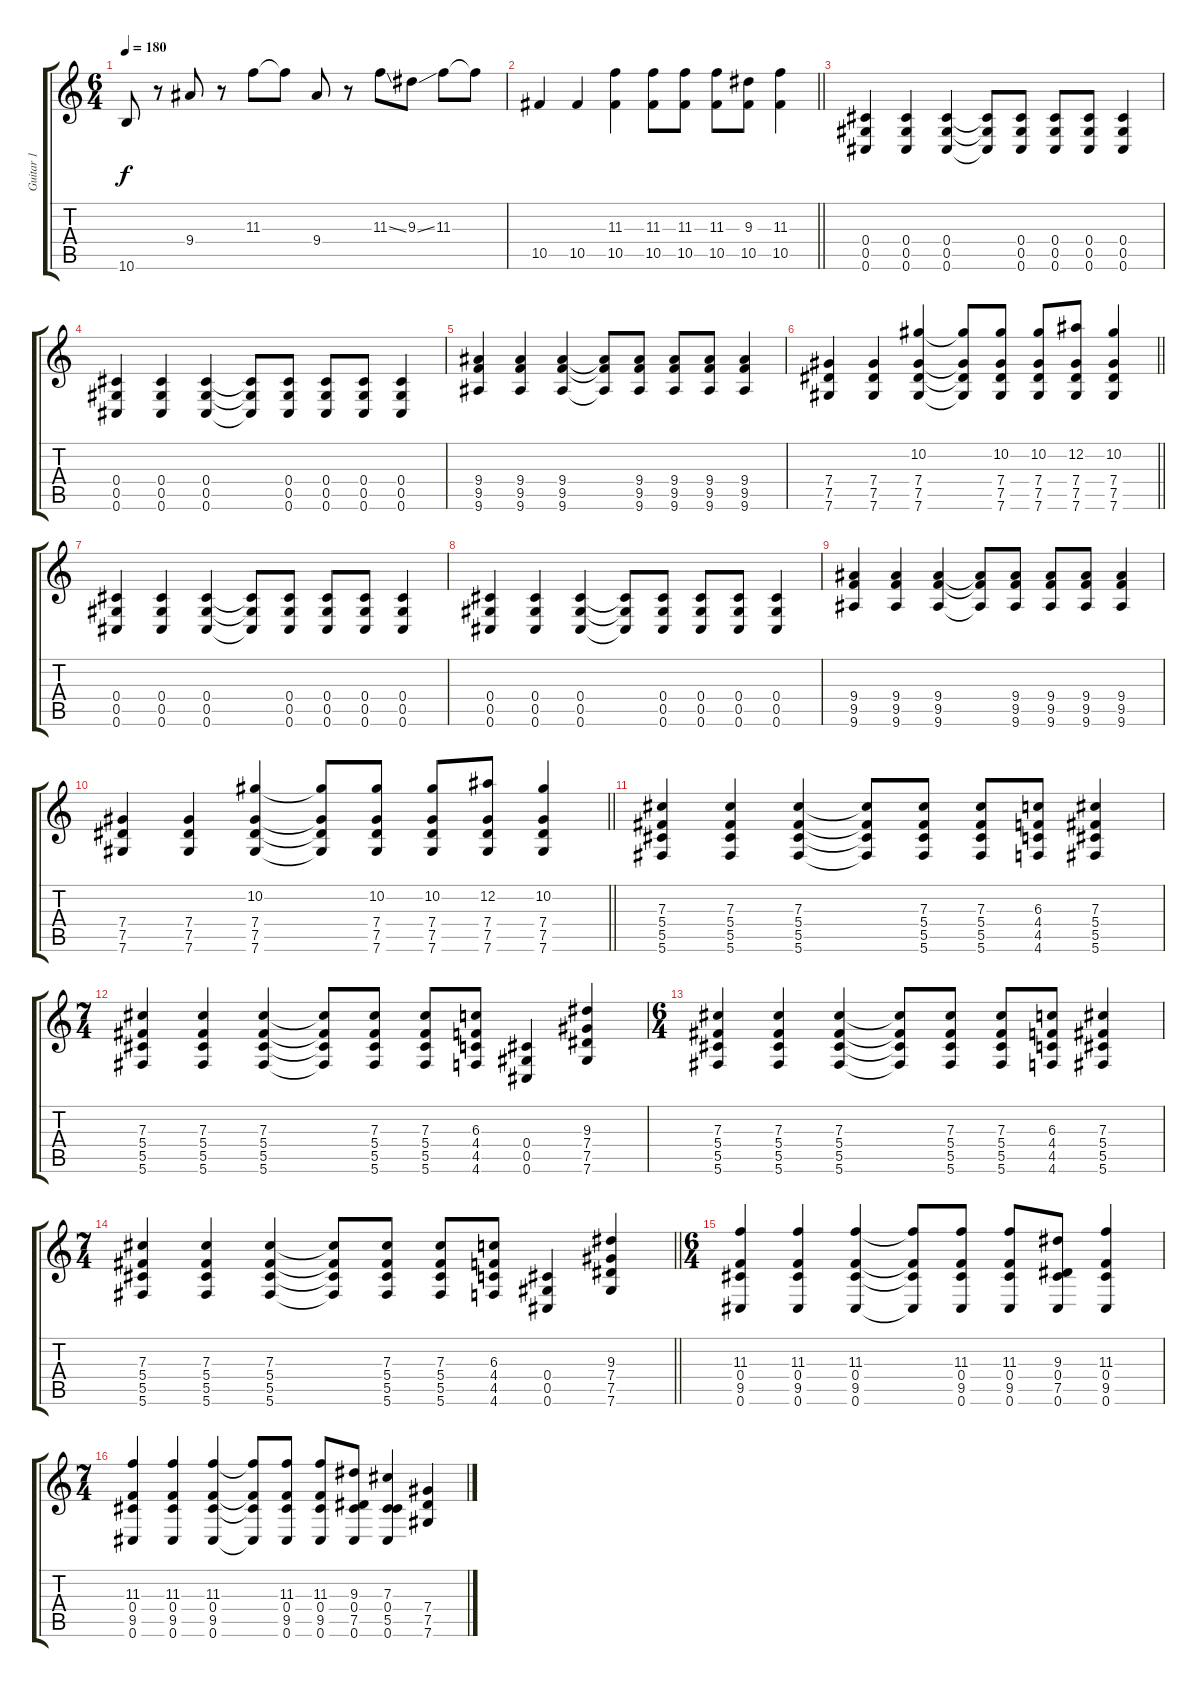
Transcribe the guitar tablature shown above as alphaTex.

\track ("Guitar 1" "Guitar 1") {instrument distortionguitar}
\staff {score tabs}
\tuning (Eb4 Bb3 Gb3 Db3 Ab2 Db2) {hide}
\ts (6 4)
\tempo 180
\clef g2
\ks c
10.6.8{dy f} r.8 9.4.8 r.8 11.3.8 11.3{t}.8 9.4.8 r.8 11.3{ss}.8 9.3{ss}.8 11.3.8 11.3{t}.8 |
\barLineRight lightlight
10.5.4 10.5.4 (11.3 10.5).4 (11.3 10.5).8 (11.3 10.5).8 (11.3 10.5).8 (9.3 10.5).8 (11.3 10.5).4 |
(0.4 0.5 0.6).4 (0.4 0.5 0.6).4 (0.4 0.5 0.6).4 (0.4{t} 0.5{t} 0.6{t}).8 (0.4 0.5 0.6).8 (0.4 0.5 0.6).8 (0.4 0.5 0.6).8 (0.4 0.5 0.6).4 |
(0.4 0.5 0.6).4 (0.4 0.5 0.6).4 (0.4 0.5 0.6).4 (0.4{t} 0.5{t} 0.6{t}).8 (0.4 0.5 0.6).8 (0.4 0.5 0.6).8 (0.4 0.5 0.6).8 (0.4 0.5 0.6).4 |
(9.4 9.5 9.6).4 (9.4 9.5 9.6).4 (9.4 9.5 9.6).4 (9.4{t} 9.5{t} 9.6{t}).8 (9.4 9.5 9.6).8 (9.4 9.5 9.6).8 (9.4 9.5 9.6).8 (9.4 9.5 9.6).4 |
\barLineRight lightlight
(7.4 7.5 7.6).4 (7.4 7.5 7.6).4 (10.2 7.4 7.5 7.6).4 (10.2{t} 7.4{t} 7.5{t} 7.6{t}).8 (10.2 7.4 7.5 7.6).8 (10.2 7.4 7.5 7.6).8 (12.2 7.4 7.5 7.6).8 (10.2 7.4 7.5 7.6).4 |
(0.4 0.5 0.6).4 (0.4 0.5 0.6).4 (0.4 0.5 0.6).4 (0.4{t} 0.5{t} 0.6{t}).8 (0.4 0.5 0.6).8 (0.4 0.5 0.6).8 (0.4 0.5 0.6).8 (0.4 0.5 0.6).4 |
(0.4 0.5 0.6).4 (0.4 0.5 0.6).4 (0.4 0.5 0.6).4 (0.4{t} 0.5{t} 0.6{t}).8 (0.4 0.5 0.6).8 (0.4 0.5 0.6).8 (0.4 0.5 0.6).8 (0.4 0.5 0.6).4 |
(9.4 9.5 9.6).4 (9.4 9.5 9.6).4 (9.4 9.5 9.6).4 (9.4{t} 9.5{t} 9.6{t}).8 (9.4 9.5 9.6).8 (9.4 9.5 9.6).8 (9.4 9.5 9.6).8 (9.4 9.5 9.6).4 |
\barLineRight lightlight
(7.4 7.5 7.6).4 (7.4 7.5 7.6).4 (10.2 7.4 7.5 7.6).4 (10.2{t} 7.4{t} 7.5{t} 7.6{t}).8 (10.2 7.4 7.5 7.6).8 (10.2 7.4 7.5 7.6).8 (12.2 7.4 7.5 7.6).8 (10.2 7.4 7.5 7.6).4 |
(7.3 5.4 5.5 5.6).4 (7.3 5.4 5.5 5.6).4 (7.3 5.4 5.5 5.6).4 (7.3{t} 5.4{t} 5.5{t} 5.6{t}).8 (7.3 5.4 5.5 5.6).8 (7.3 5.4 5.5 5.6).8 (6.3 4.4 4.5 4.6).8 (7.3 5.4 5.5 5.6).4 |
\ts (7 4)
(7.3 5.4 5.5 5.6).4 (7.3 5.4 5.5 5.6).4 (7.3 5.4 5.5 5.6).4 (7.3{t} 5.4{t} 5.5{t} 5.6{t}).8 (7.3 5.4 5.5 5.6).8 (7.3 5.4 5.5 5.6).8 (6.3 4.4 4.5 4.6).8 (0.4 0.5 0.6).4 (9.3 7.4 7.5 7.6).4 |
\ts (6 4)
(7.3 5.4 5.5 5.6).4 (7.3 5.4 5.5 5.6).4 (7.3 5.4 5.5 5.6).4 (7.3{t} 5.4{t} 5.5{t} 5.6{t}).8 (7.3 5.4 5.5 5.6).8 (7.3 5.4 5.5 5.6).8 (6.3 4.4 4.5 4.6).8 (7.3 5.4 5.5 5.6).4 |
\ts (7 4)
\barLineRight lightlight
(7.3 5.4 5.5 5.6).4 (7.3 5.4 5.5 5.6).4 (7.3 5.4 5.5 5.6).4 (7.3{t} 5.4{t} 5.5{t} 5.6{t}).8 (7.3 5.4 5.5 5.6).8 (7.3 5.4 5.5 5.6).8 (6.3 4.4 4.5 4.6).8 (0.4 0.5 0.6).4 (9.3 7.4 7.5 7.6).4 |
\ts (6 4)
(11.3 0.4 9.5 0.6).4 (11.3 0.4 9.5 0.6).4 (11.3 0.4 9.5 0.6).4 (11.3{t} 0.4{t} 9.5{t} 0.6{t}).8 (11.3 0.4 9.5 0.6).8 (11.3 0.4 9.5 0.6).8 (9.3 0.4 7.5 0.6).8 (11.3 0.4 9.5 0.6).4 |
\ts (7 4)
(11.3 0.4 9.5 0.6).4 (11.3 0.4 9.5 0.6).4 (11.3 0.4 9.5 0.6).4 (11.3{t} 0.4{t} 9.5{t} 0.6{t}).8 (11.3 0.4 9.5 0.6).8 (11.3 0.4 9.5 0.6).8 (9.3 0.4 7.5 0.6).8 (7.3 0.4 5.5 0.6).4 (7.4 7.5 7.6).4
